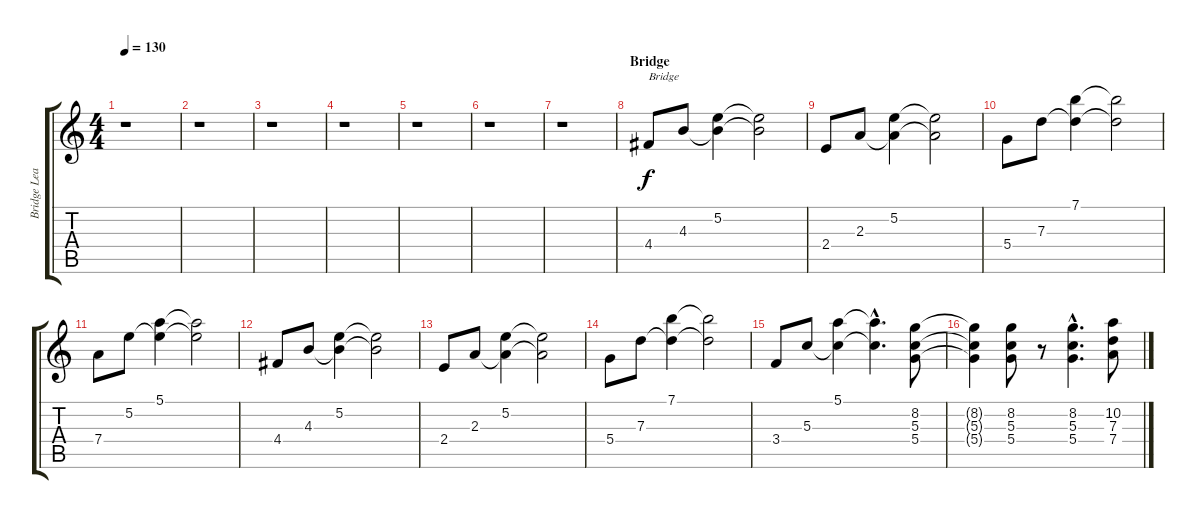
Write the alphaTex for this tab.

\track ("Bridge Lead Guitar" "Bridge Lea") {instrument electricguitarclean}
\staff {score tabs}
\tuning (E4 B3 G3 D3 A2 E2) {hide}
\ts (4 4)
\tempo 130
\clef g2
\ks c
r.1{dy f} |
r.1 |
r.1 |
r.1 |
r.1 |
r.1 |
r.1 |
\section ("" "Bridge")
4.4.8{txt "Bridge"} 4.3.8 (5.2 4.3{t}).4 (5.2{t} 4.3{t}).2 |
2.4.8 2.3.8 (5.2 2.3{t}).4 (5.2{t} 2.3{t}).2 |
5.4.8 7.3.8 (7.1 7.3{t}).4 (7.1{t} 7.3{t}).2 |
7.4.8 5.2.8 (5.1 5.2{t}).4 (5.1{t} 5.2{t}).2 |
4.4.8 4.3.8 (5.2 4.3{t}).4 (5.2{t} 4.3{t}).2 |
2.4.8 2.3.8 (5.2 2.3{t}).4 (5.2{t} 2.3{t}).2 |
5.4.8 7.3.8 (7.1 7.3{t}).4 (7.1{t} 7.3{t}).2 |
3.4.8 5.3.8 (5.1 5.3{t}).4 (5.1{hac t} 5.3{hac t}).4{d} (8.2 5.3 5.4).8 |
(8.2{t} 5.3{t} 5.4{t}).4 (8.2 5.3 5.4).8 r.8 (8.2{hac} 5.3{hac} 5.4{hac}).4{d} (10.2 7.3 7.4).8
